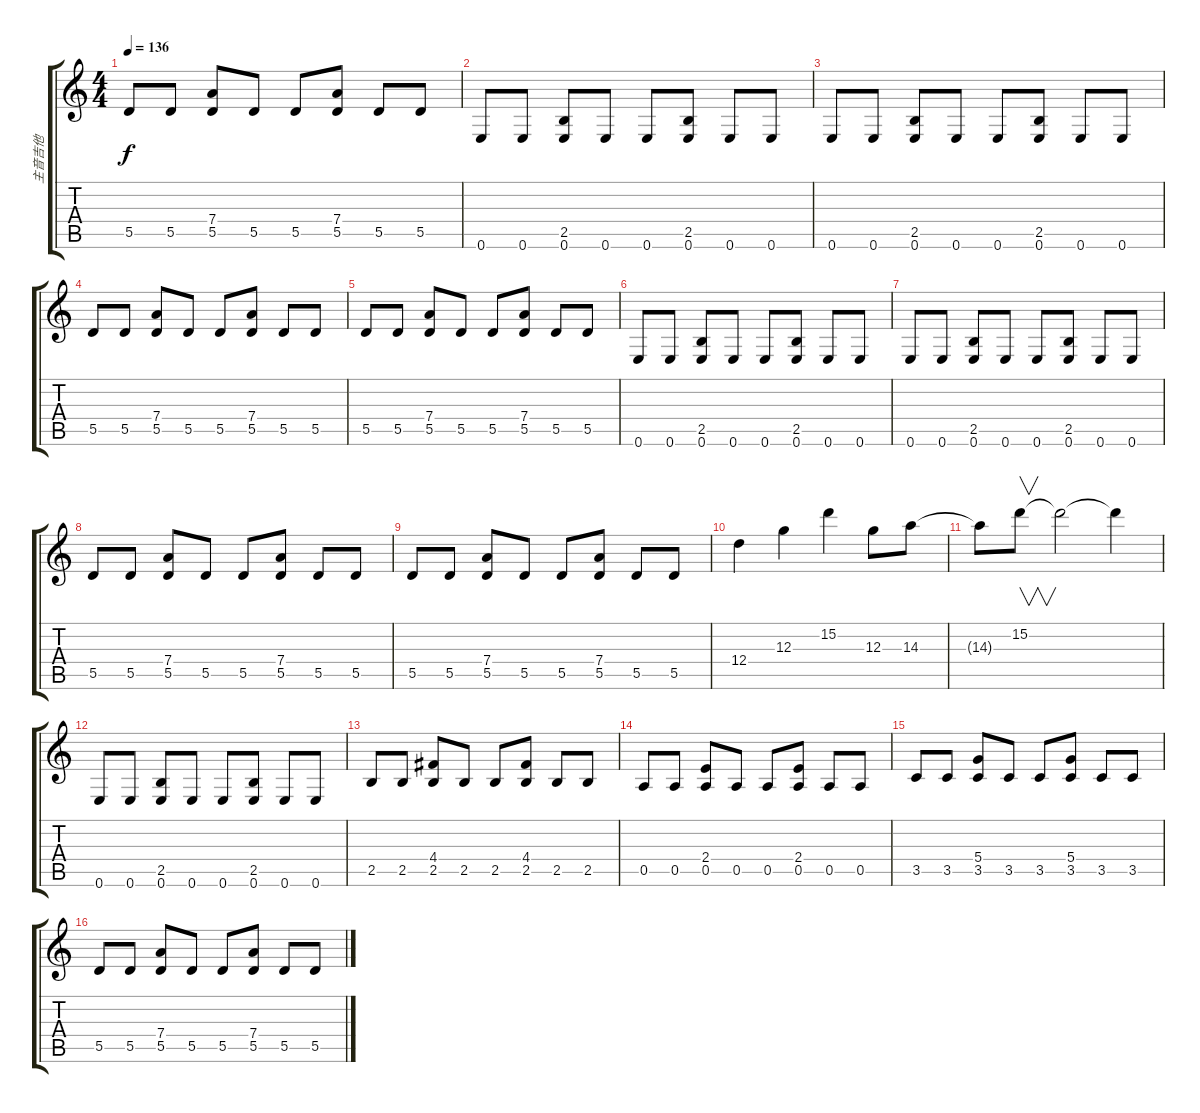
\track ("主音吉他" "主音吉他") {instrument overdrivenguitar}
\staff {score tabs}
\tuning (E4 B3 G3 D3 A2 E2) {hide}
\ts (4 4)
\tempo 136
\clef g2
\ks c
5.5.8{dy f} 5.5.8 (7.4 5.5).8 5.5.8 5.5.8 (7.4 5.5).8 5.5.8 5.5.8 |
0.6.8 0.6.8 (2.5 0.6).8 0.6.8 0.6.8 (2.5 0.6).8 0.6.8 0.6.8 |
0.6.8 0.6.8 (2.5 0.6).8 0.6.8 0.6.8 (2.5 0.6).8 0.6.8 0.6.8 |
5.5.8 5.5.8 (7.4 5.5).8 5.5.8 5.5.8 (7.4 5.5).8 5.5.8 5.5.8 |
5.5.8 5.5.8 (7.4 5.5).8 5.5.8 5.5.8 (7.4 5.5).8 5.5.8 5.5.8 |
0.6.8 0.6.8 (2.5 0.6).8 0.6.8 0.6.8 (2.5 0.6).8 0.6.8 0.6.8 |
0.6.8 0.6.8 (2.5 0.6).8 0.6.8 0.6.8 (2.5 0.6).8 0.6.8 0.6.8 |
5.5.8 5.5.8 (7.4 5.5).8 5.5.8 5.5.8 (7.4 5.5).8 5.5.8 5.5.8 |
5.5.8 5.5.8 (7.4 5.5).8 5.5.8 5.5.8 (7.4 5.5).8 5.5.8 5.5.8 |
12.4.4 12.3.4 15.2.4 12.3.8 14.3.8 |
14.3{t}.8 15.2.8{v} 15.2{t}.2 15.2{t}.4 |
0.6.8 0.6.8 (2.5 0.6).8 0.6.8 0.6.8 (2.5 0.6).8 0.6.8 0.6.8 |
2.5.8 2.5.8 (4.4 2.5).8 2.5.8 2.5.8 (4.4 2.5).8 2.5.8 2.5.8 |
0.5.8 0.5.8 (2.4 0.5).8 0.5.8 0.5.8 (2.4 0.5).8 0.5.8 0.5.8 |
3.5.8 3.5.8 (5.4 3.5).8 3.5.8 3.5.8 (5.4 3.5).8 3.5.8 3.5.8 |
5.5.8 5.5.8 (7.4 5.5).8 5.5.8 5.5.8 (7.4 5.5).8 5.5.8 5.5.8
